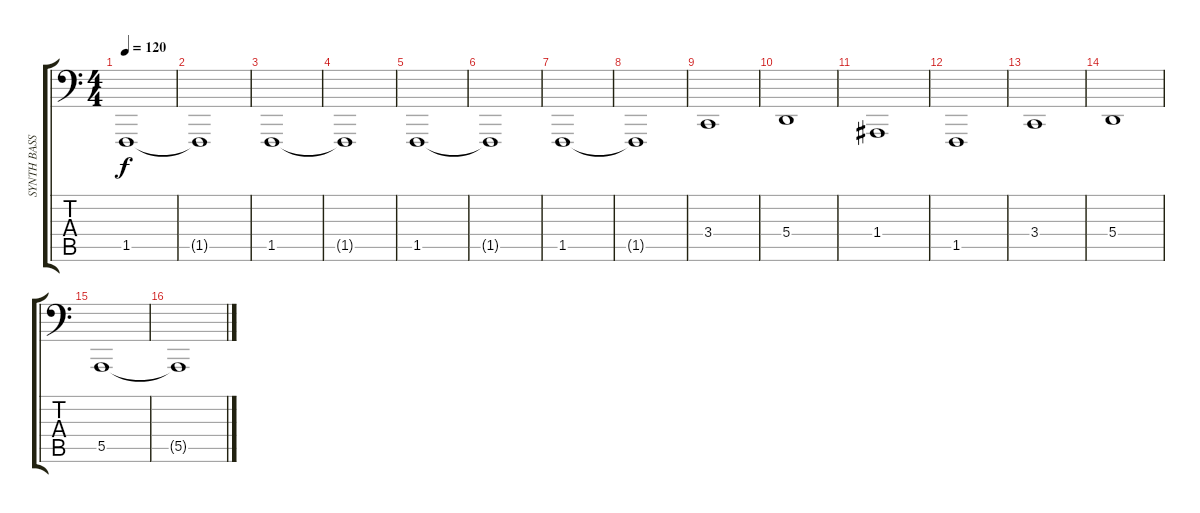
\track ("SYNTH BASS" "SYNTH BASS") {instrument lead2sawtooth}
\staff {score tabs}
\tuning (C3 G2 D2 A1 E1 B0) {hide}
\ts (4 4)
\tempo 120
\clef f4
\ks c
1.5.1{dy f} |
1.5{t}.1 |
1.5.1 |
1.5{t}.1 |
1.5.1 |
1.5{t}.1 |
1.5.1 |
1.5{t}.1 |
3.4.1 |
5.4.1 |
1.4.1 |
1.5.1 |
3.4.1 |
5.4.1 |
5.5.1 |
5.5{t}.1
